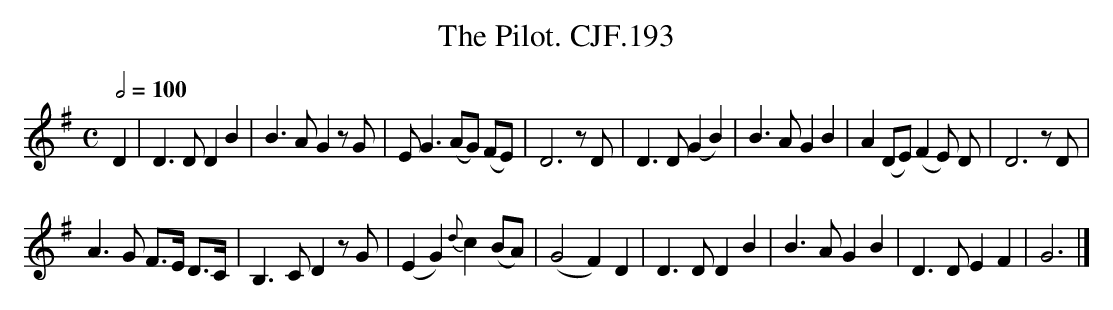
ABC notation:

X:1
T:Pilot. CJF.193, The
M:C
L:1/8
Q:2/4=100
K:G
D2|D3D D2B2|B3A G2zG|EG3 (AG) (FE)|\
D6 zD|D3D (G2B2)|B3A G2B2|A2(DE )(F2E) D|D6 zD|
A3G F>E D>C|B,3C D2zG|(E2G2) {d}c2(BA)|\
(G4 F2)D2|D3D D2B2|B3A G2B2|D3D E2F2|G6|]
